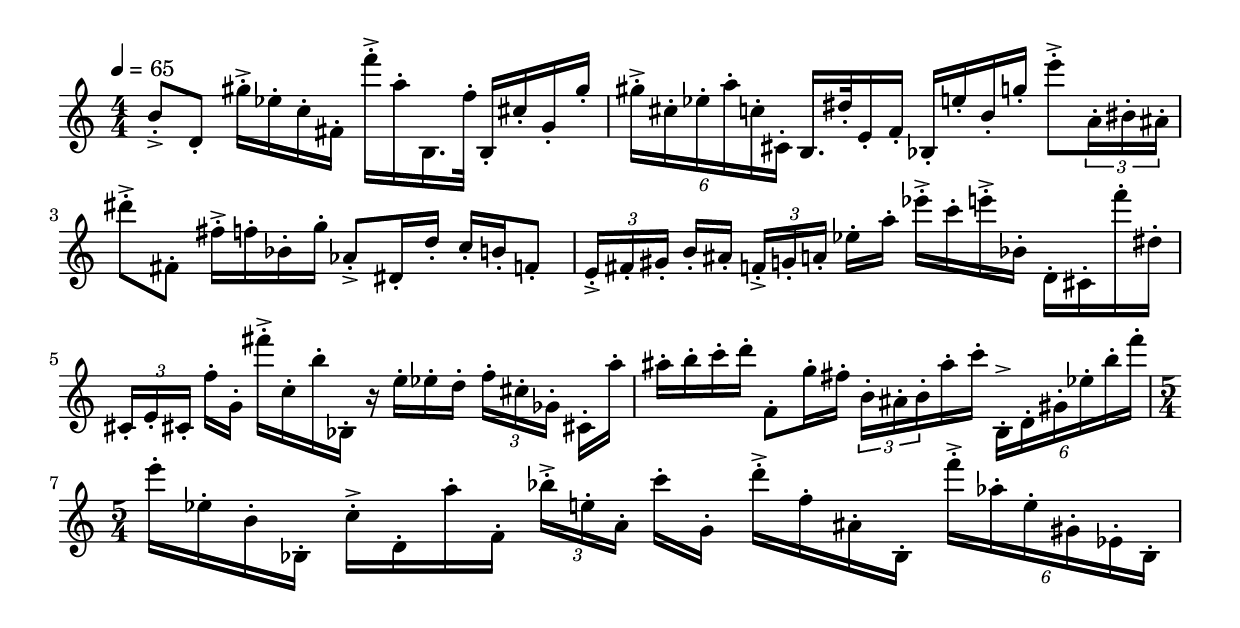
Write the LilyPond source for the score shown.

\version "2.18.2"

\score{
  \new Staff \with{
  }
{
  \clef treble
  \numericTimeSignature
  \tempo 4 = 65
  \time 4/4
  
  b'8-.-> d'8-. 
  gis''16-.-> ees''16-. c''16-. fis'16-. 
  f'''16-.-> a''16-. b16. f''32-. 
  b16-. cis''16-. g'16-. gis''16-.
%   \override TupletNumber.text = #tuplet-number::calc-fraction-text
%   \tuplet 6/1 { gis''-.  [cis''-. ees''-. a''-. c''-. cis'-.] } 
  \tuplet 6/4 { gis''-.->  cis''-. ees''-. a''-. c''-. cis'-. } 
  b16. dis''32-. e'16-. f'16-. 
  bes16-. e''16-. b'16-. g''16-.
  e'''8-.-> \tuplet 3/2 8 { a'16-.  bis'-. ais'-. }
  dis'''8-.-> fis'8-.
  fis''16-.-> f''16-. bes'16-. g''16-. 
  aes'8-.-> dis'16-. d''16-. 
  c''16-. b'16-. f'8-.
  \tuplet 3/2 8 { e'16-.->  [fis'-. gis'-.] } b'16-. ais'16-.
  \tuplet 3/2 8 { f'16-.->  [g'-. a'-.] } ees''16-. a''16-.
  ees'''16-.-> c'''16-. e'''16-.-> bes'16-. 
  d'16-. cis'16-. f'''16-. dis''16-.
  \tuplet 3/2 8 { cis'16-.  [e'-. cis'!-.] } f''16-. g'16-.
  fis'''16-.-> c''16-. b''16-. bes16-.
  r16 e''16-. ees''16-. d''16-.
  \tuplet 3/2 8 { f''16-. [ cis''-. ges'-. ] } cis'!16-. a''16-.
  ais''16-. b''16-. c'''16-. d'''16-. f'8-. g''16-. fis''16-. 
  \tuplet 3/2 8 { b'-. ais'-. b'-. }ais''16-. c'''16-.
  \tuplet 6/4 { b-.-> d'-. gis'-. ees''-. b''-. f'''-. }
  \time 5/4
  e'''16-. ees''16-. b'16-. bes16-. c''16-.-> d'16-. a''16-. f'16-.
  \tuplet 3/2 8 { bes''16-.-> [ e''-. a'-. ] } c'''16-. g'16-.
  d'''16-.-> f''16-. ais'16-. bes16-.
  \tuplet 6/4 { f'''-.-> aes''-. e''-. gis'-. ees'-. bes-. }
}
\layout{ 
  indent = 0
}
\midi{}
}